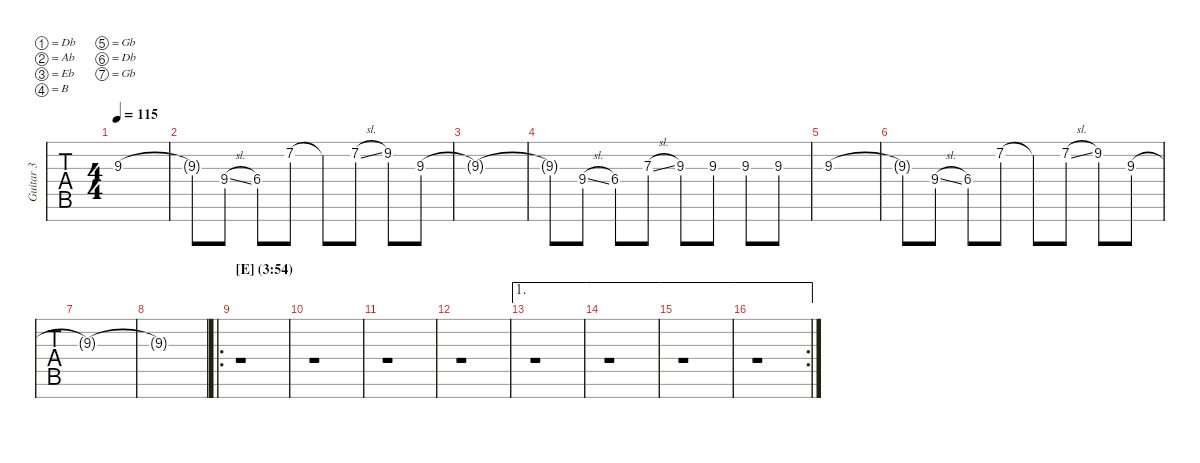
\defaultSystemsLayout 2
\hideDynamics
\bracketExtendMode nobrackets
\multiTrackTrackNamePolicy allsystems
\firstSystemTrackNameMode fullname
\otherSystemsTrackNameMode fullname
\otherSystemsTrackNameOrientation horizontal
\track ("Guitar 3" "Gtr. 3") {instrument overdrivenguitar}
\staff {tabs}
\tuning (Db4 Ab3 Eb3 B2 Gb2 Db2 Gb1)
\ts (4 4)
\scale
1.00135
\tempo 115
\accidentals auto
\clef g2
\ottava regular
\simile none
\ks c
9.3.1{dy mf} |
\scale
0.998654 9.3{t}.8 9.4{sl acc #}.8 6.4.8 7.2{acc #}.8 7.2{t acc #}.8 7.2{sl acc #}.8 9.2.8 9.3.8 |
\scale
1.00135 9.3{t}.1 |
\scale
0.998654 9.3{t}.8 9.4{sl acc #}.8 6.4.8 7.3{sl acc #}.8 9.3.8 9.3.8 9.3.8 9.3.8 |
\scale
1.00135 9.3.1 |
\scale
0.998654 9.3{t}.8 9.4{sl acc #}.8 6.4.8 7.2{acc #}.8 7.2{t acc #}.8 7.2{sl acc #}.8 9.2.8 9.3.8 |
\scale
1.00155 9.3{t}.1 |
\scale
0.998452 9.3{t}.1 |
\ro
\section ("" "[E] (3:54)")
\scale
0.998863 r.1 |
\scale
1.00114 r.1 |
\scale
1.00269 r.1 |
\scale
0.997308 r.1 |
\ae 1
r.1 |
\ae 1
r.1 |
\ae 1
\scale
1.00346 r.1 |
\ae 1
\rc 2
\scale
0.99654 r.1
